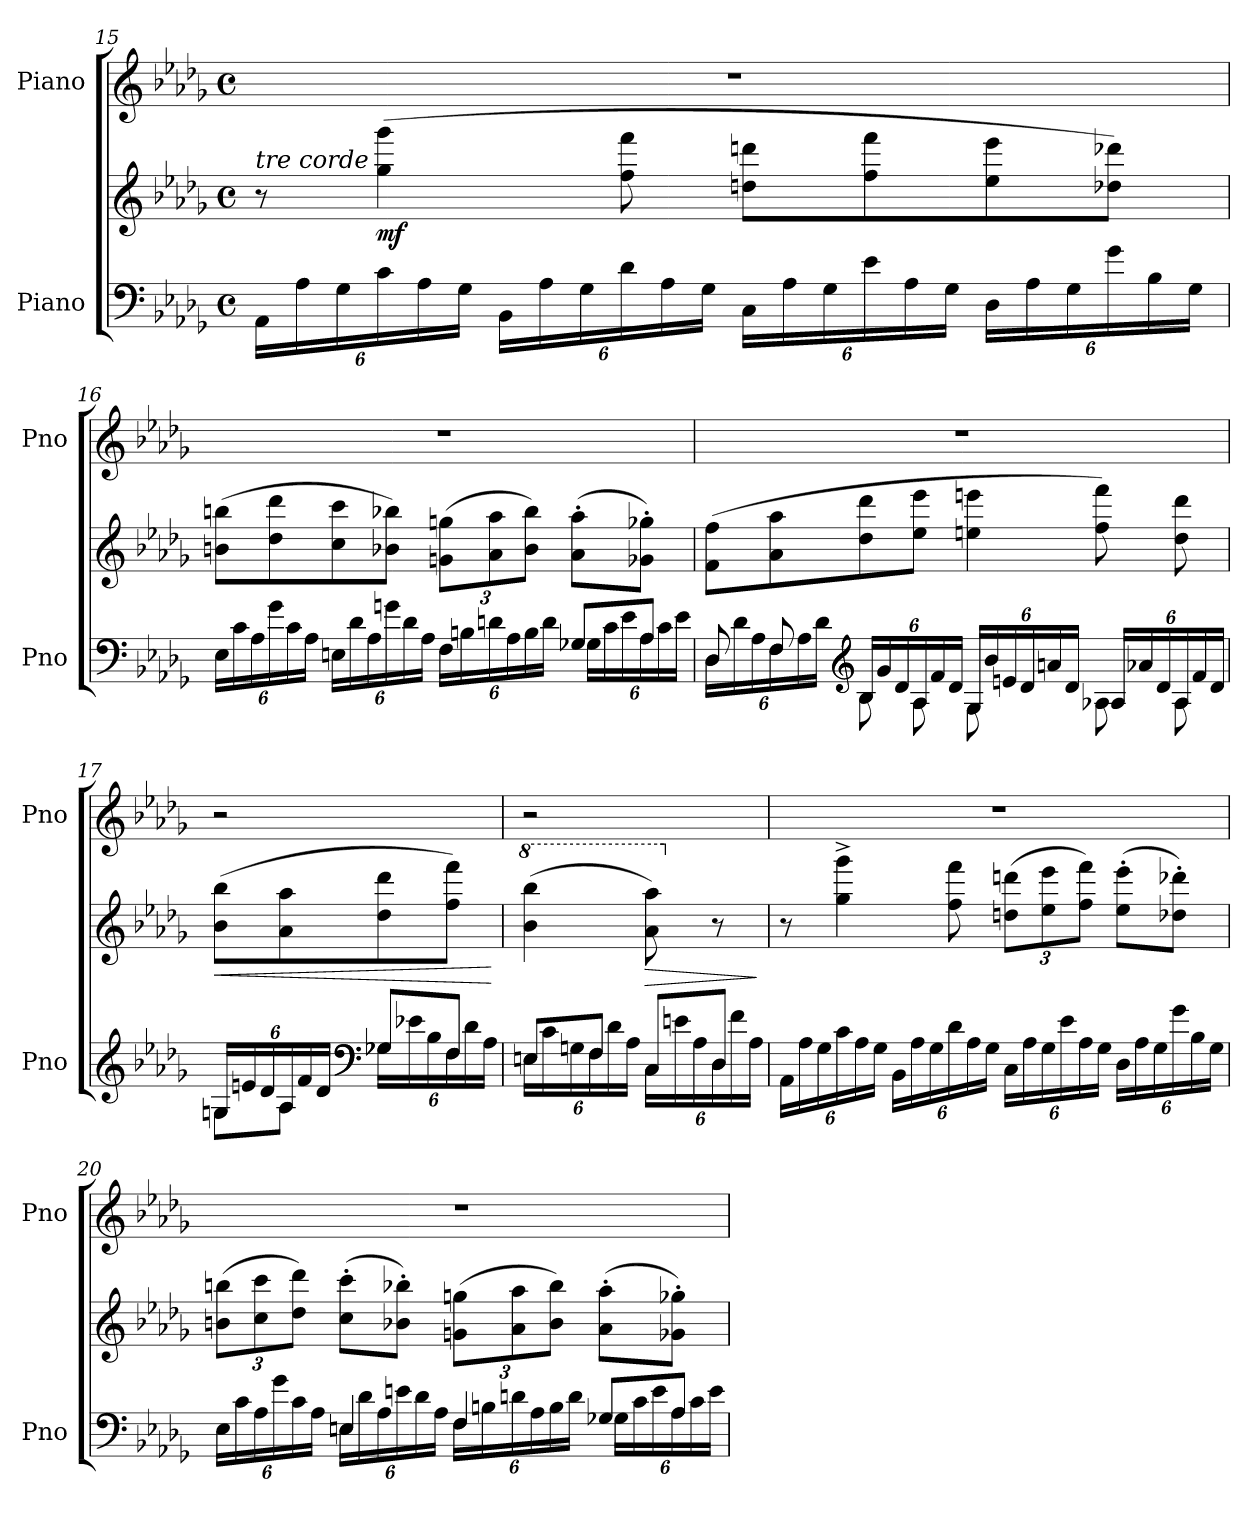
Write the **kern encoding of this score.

**kern	**kern	**dynam	**kern
*part2	*part2	*part2	*part1
*staff3	*staff2	*staff2/3	*staff1
*I"Piano	*	*	*I"Piano
*I'Pno	*	*	*I'Pno
!!LO:LB:g=z
*clefF4	*clefG2	*	*clefG2
*k[b-e-a-d-g-]	*k[b-e-a-d-g-]	*	*k[b-e-a-d-g-]
*M4/4	*M4/4	*	*M4/4
*met(c)	*met(c)	*	*met(c)
*Xbrackettup	*	*	*
=15	=15	=15	=15
!	!LO:TX:a:i:t=tre corde	!	!
24AA-\LL	8r	.	1r
24A-\	.	.	.
24G-\	.	.	.
!	!	!LO:DY:b	!
24c\	(4gg-\ 4ggg-\	mf	.
24A-\	.	.	.
24G-\JJ	.	.	.
24BB-\LL	.	.	.
24A-\	.	.	.
24G-\	.	.	.
24d-\	8ff\ 8fff\	.	.
24A-\	.	.	.
24G-\JJ	.	.	.
24C\LL	8ddn\ 8dddn\L	.	.
24A-\	.	.	.
24G-\	.	.	.
24e-\	8ff\ 8fff\	.	.
24A-\	.	.	.
24G-\JJ	.	.	.
24D-\LL	8ee-\ 8eee-\	.	.
24A-\	.	.	.
24G-\	.	.	.
24g-\	8dd-X\ 8ddd-X\J)	.	.
24B-\	.	.	.
24G-\JJ	.	.	.
=16	=16	=16	=16
*^	*	*	*
24E-\LL	2.ryy	(8bn\ 8bbn\L	.	1r
24c\	.	.	.	.
24A-\	.	.	.	.
24g-\	.	8dd-\ 8ddd-\	.	.
24c\	.	.	.	.
24A-\JJ	.	.	.	.
24En\LL	.	8cc\ 8ccc\	.	.
24d-\	.	.	.	.
24A-\	.	.	.	.
24gn\	.	8b-X\ 8bb-X\J)	.	.
24d-\	.	.	.	.
24A-\JJ	.	.	.	.
*	*	*Xbrackettup	*	*
24F\LL	.	(12gn\ 12ggn\L	.	.
24Bn\	.	.	.	.
24dn\	.	12a-\ 12aa-\	.	.
24A-\	.	.	.	.
24B\	.	12b-\ 12bb-\J)	.	.
24d\JJ	.	.	.	.
8G-X/L	24G-\LL	(8a-\' 8aa-\'L	.	.
.	24c\	.	.	.
.	24e-\	.	.	.
8A-/J	24A-\	8g-X\' 8gg-X\'J)	.	.
.	24c\	.	.	.
.	24e-\JJ	.	.	.
!!LO:LB:g=z
=17	=17	=17	=17	=17
8D-/	24D-\LL	(8f\ 8ff\L	.	1r
.	24d-\	.	.	.
.	24A-\	.	.	.
8F/	24F\	8a-\ 8aa-\	.	.
.	24A-\	.	.	.
.	24d-\JJ	.	.	.
*clefG2	*	*	*	*
8B-\	24B-/LL	8dd-\ 8ddd-\	.	.
.	24g-/	.	.	.
.	24d-/	.	.	.
8A-\	24A-/	8ee-\ 8eee-\J	.	.
.	24f/	.	.	.
.	24d-/JJ	.	.	.
8G-\	24G-/LL	4een\ 4eeen\	.	.
.	24b-/	.	.	.
.	24en/	.	.	.
8ryy	24d-/	.	.	.
.	24an/	.	.	.
.	24d-/JJ	.	.	.
8A-X\	24A-/LL	8ff\ 8fff\)	.	.
.	24a-X/	.	.	.
.	24d-/	.	.	.
8A-\	24A-/	8dd-\ 8ddd-\	.	.
.	24f/	.	.	.
.	24d-/JJ	.	.	.
=17X1	=17X1	=17X1	=17X1	=17X1
!	!	!	!LO:HP:b	!
8Gn\L	24G/LL	(8b-\ 8bb-\L	<	2r
.	24en/	.	.	.
.	24d-/	.	.	.
8A-\J	24A-/	8a-\ 8aa-\	.	.
.	24f/	.	.	.
.	24d-/JJ	.	.	.
*clefF4	*	*	*	*
24G-X\LL	8G-/L	8dd-\ 8ddd-\	.	.
24e-X\	.	.	.	.
24B-\	.	.	.	.
24F\	8F/J	8ff\ 8fff\J)	.	.
24d-\	.	.	.	.
24A-\JJ	.	.	.	.
*v	*v	*	*	*
.	.	[	.
!!LO:LB:g=z
=18	=18	=18	=18
*^	*	*	*
*	*	*8va	*	*
8En/L	24E\LL	(4bb-\ 4bbb-\	.	2r
.	24c\	.	.	.
.	24Gn\	.	.	.
8F/J	24F\	.	.	.
.	24d-\	.	.	.
.	24A-\JJ	.	.	.
!	!	!	!LO:HP:b	!
8C/L	24C\LL	8aa-\ 8aaa-\)	>	.
.	24en\	.	.	.
.	24A-\	.	.	.
*	*	*X8va	*	*
8D-/J	24D-\	8r	.	.
.	24f\	.	.	.
.	24A-\JJ	.	.	.
*v	*v	*	*	*
.	.	]	.
=19	=19	=19	=19
24AA-\LL	8r	.	1r
24A-\	.	.	.
24G-\	.	.	.
24c\	4gg-\^ 4ggg-\^	.	.
24A-\	.	.	.
24G-\JJ	.	.	.
24BB-\LL	.	.	.
24A-\	.	.	.
24G-\	.	.	.
24d-\	8ff\ 8fff\	.	.
24A-\	.	.	.
24G-\JJ	.	.	.
24C\LL	(12ddn\ 12dddn\L	.	.
24A-\	.	.	.
24G-\	12ee-\ 12eee-\	.	.
24e-\	.	.	.
24A-\	12ff\ 12fff\J)	.	.
24G-\JJ	.	.	.
24D-\LL	(8ee-\' 8eee-\'L	.	.
24A-\	.	.	.
24G-\	.	.	.
24g-\	8dd-X\' 8ddd-X\'J)	.	.
24B-\	.	.	.
24G-\JJ	.	.	.
!!LO:LB:g=z
=20	=20	=20	=20
*^	*	*	*
4ryy	24E-\LL	(12bn\ 12bbn\L	.	1r
.	24c\	.	.	.
.	24A-\	12cc\ 12ccc\	.	.
.	24g-\	.	.	.
.	24c\	12dd-\ 12ddd-\J)	.	.
.	24A-\JJ	.	.	.
4En/	24E\LL	(8cc\' 8ccc\'L	.	.
.	24d-\	.	.	.
.	24A-\	.	.	.
.	24en\	8b-X\' 8bb-X\'J)	.	.
.	24d-\	.	.	.
.	24A-\JJ	.	.	.
4F/	24F\LL	(12gn\ 12ggn\L	.	.
.	24Bn\	.	.	.
.	24dn\	12a-\ 12aa-\	.	.
.	24A-\	.	.	.
.	24B\	12b-\ 12bb-\J)	.	.
.	24d\JJ	.	.	.
8G-X/L	24G-\LL	(8a-\' 8aa-\'L	.	.
.	24c\	.	.	.
.	24e\	.	.	.
8A-/J	24A-\	8g-X\' 8gg-X\'J)	.	.
.	24c\	.	.	.
.	24e\JJ	.	.	.
*v	*v	*	*	*
=	=	=	=
*-	*-	*-	*-
